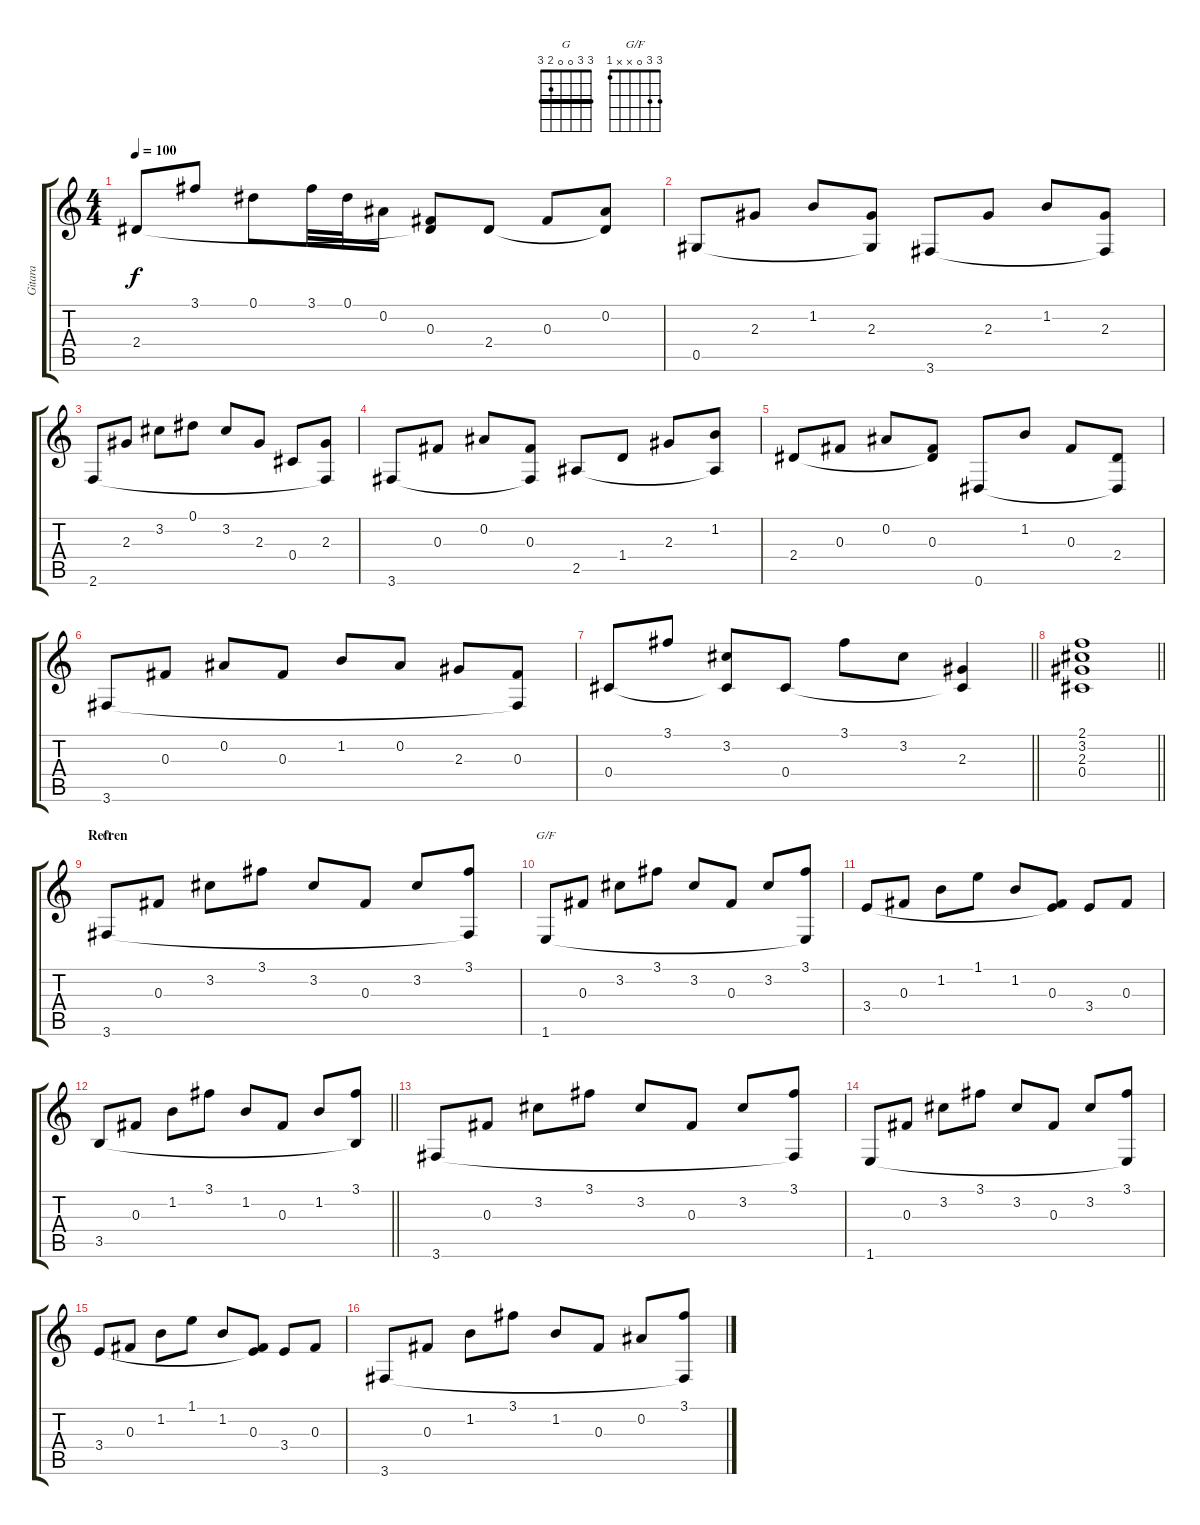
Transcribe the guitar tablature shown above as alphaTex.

\track ("Gitara" "Gitara") {instrument acousticguitarsteel}
\staff {score tabs}
\tuning (Eb4 Bb3 Gb3 Db3 Ab2 Eb2) {hide}
\chord ("G" 3 3 0 0 2 3) {barre 3}
\chord ("G/F" 3 3 0 x x 1)
\ts (4 4)
\tempo 100
\clef g2
\ks c
2.4.8{dy f} 3.1.8 0.1.8 3.1.32 0.1.32 0.2.16 (0.3 2.4{t}).8 2.4.8 0.3.8 (0.2 2.4{t}).8 |
0.5.8 2.3.8 1.2.8 (2.3 0.5{t}).8 3.6.8 2.3.8 1.2.8 (2.3 3.6{t}).8 |
2.6.8 2.3.8 3.2.8 0.1.8 3.2.8 2.3.8 0.4.8 (2.3 2.6{t}).8 |
3.6.8 0.3.8 0.2.8 (0.3 3.6{t}).8 2.5.8 1.4.8 2.3.8 (1.2 2.5{t}).8 |
2.4.8 0.3.8 0.2.8 (0.3 2.4{t}).8 0.6.8 1.2.8 0.3.8 (2.4 0.6{t}).8 |
3.6.8 0.3.8 0.2.8 0.3.8 1.2.8 0.2.8 2.3.8 (0.3 3.6{t}).8 |
\barLineRight lightlight
0.4.8 3.1.8 (3.2 0.4{t}).8 0.4.8 3.1.8 3.2.8 (2.3 0.4{t}).4 |
\barLineRight lightlight
(2.1 3.2 2.3 0.4).1 |
\section ("" "Refren")
3.6.8{ch "G"} 0.3.8 3.2.8 3.1.8 3.2.8 0.3.8 3.2.8 (3.1 3.6{t}).8 |
1.6.8{ch "G/F"} 0.3.8 3.2.8 3.1.8 3.2.8 0.3.8 3.2.8 (3.1 1.6{t}).8 |
3.4.8 0.3.8 1.2.8 1.1.8 1.2.8 (0.3 3.4{t}).8 3.4.8 0.3.8 |
\barLineRight lightlight
3.5.8 0.3.8 1.2.8 3.1.8 1.2.8 0.3.8 1.2.8 (3.1 3.5{t}).8 |
3.6.8 0.3.8 3.2.8 3.1.8 3.2.8 0.3.8 3.2.8 (3.1 3.6{t}).8 |
1.6.8 0.3.8 3.2.8 3.1.8 3.2.8 0.3.8 3.2.8 (3.1 1.6{t}).8 |
3.4.8 0.3.8 1.2.8 1.1.8 1.2.8 (0.3 3.4{t}).8 3.4.8 0.3.8 |
3.6.8 0.3.8 1.2.8 3.1.8 1.2.8 0.3.8 0.2.8 (3.1 3.6{t}).8
